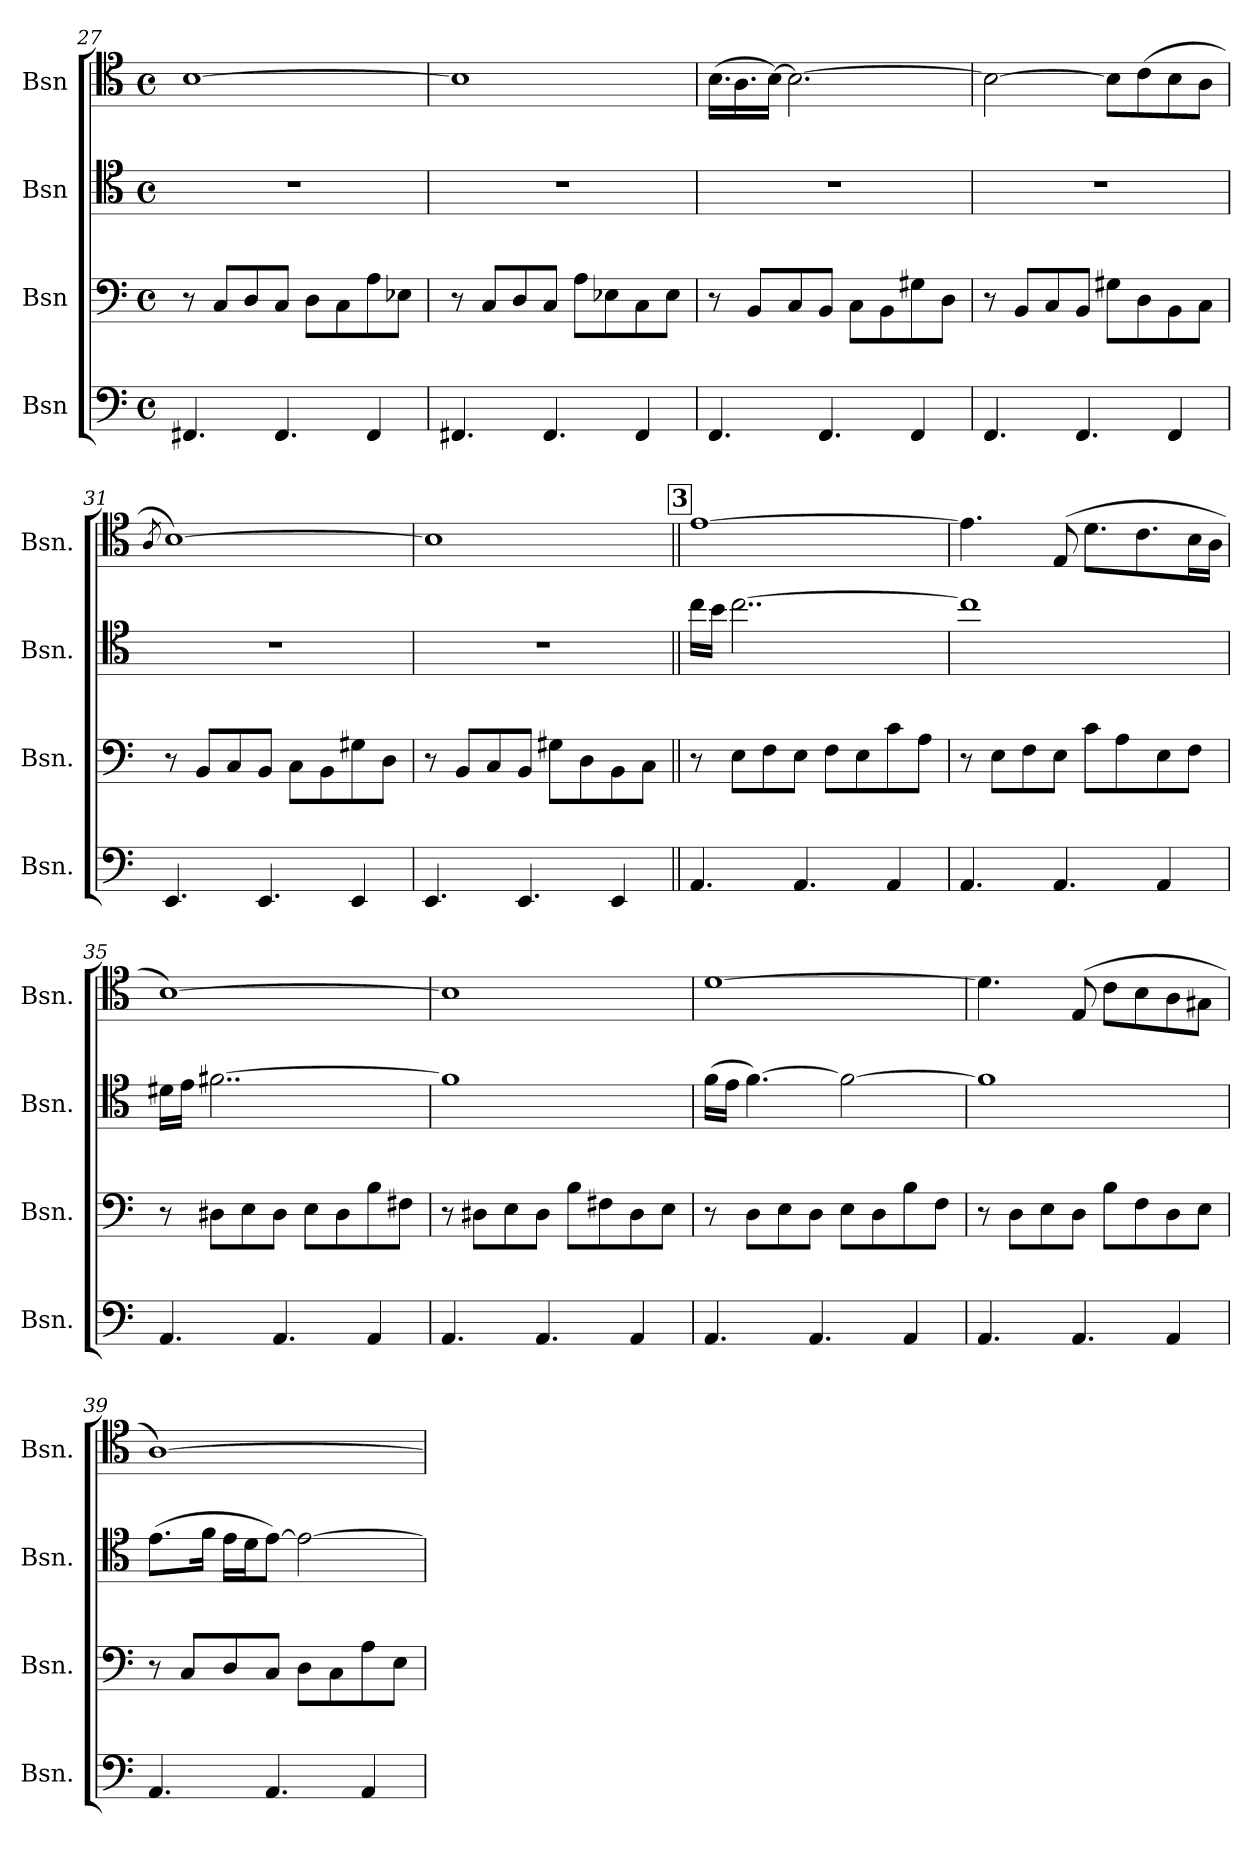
**kern	**kern	**kern	**kern
*part4	*part3	*part2	*part1
*staff4	*staff3	*staff2	*staff1
*I"Bsn	*I"Bsn	*I"Bsn	*I"Bsn
*I'Bsn.	*I'Bsn.	*I'Bsn.	*I'Bsn.
*clefF4	*clefF4	*clefC4	*clefC4
*k[]	*k[]	*k[]	*k[]
*M4/4	*M4/4	*M4/4	*M4/4
*met(c)	*met(c)	*met(c)	*met(c)
=27	=27	=27	=27
4.FF#X/	8r	1r	[1B
.	8C/L	.	.
.	8D/	.	.
4.FF#/	8C/J	.	.
.	8D\L	.	.
.	8C\	.	.
4FF#/	8A\	.	.
.	8E-X\J	.	.
!!LO:LB:g=z
=28	=28	=28	=28
4.FF#X/	8r	1r	1B]
.	8C/L	.	.
.	8D/	.	.
4.FF#/	8C/J	.	.
.	8A\L	.	.
.	8E-X\	.	.
4FF#/	8C\	.	.
.	8E-\J	.	.
=29	=29	=29	=29
4.FF/	8r	1r	(>16.B\LL
.	.	.	16.A\
.	8BB/L	.	.
.	.	.	[16B\JJ)
.	8C/	.	2.B\_
4.FF/	8BB/J	.	.
.	8C\L	.	.
.	8BB\	.	.
4FF/	8G#X\	.	.
.	8D\J	.	.
=30	=30	=30	=30
4.FF/	8r	1r	2B\_
.	8BB/L	.	.
.	8C/	.	.
4.FF/	8BB/J	.	.
.	8G#X\L	.	8B\L]
.	8D\	.	(>8c\
4FF/	8BB\	.	8B\
.	8C\J	.	8A\J
=31	=31	=31	=31
.	.	.	8qA/
4.EE/	8r	1r	[1B)
.	8BB/L	.	.
.	8C/	.	.
4.EE/	8BB/J	.	.
.	8C\L	.	.
.	8BB\	.	.
4EE/	8G#X\	.	.
.	8D\J	.	.
=32	=32	=32	=32
4.EE/	8r	1r	1B]
.	8BB/L	.	.
.	8C/	.	.
4.EE/	8BB/J	.	.
.	8G#X\L	.	.
.	8D\	.	.
4EE/	8BB\	.	.
.	8C\J	.	.
!!LO:REH:place=s1:a:B:fs=14:t=3
=33||	=33||	=33||	=33||
4.AA/	8r	16cc\LL	[1e
.	.	16b\JJ	.
.	8E\L	[2..cc\	.
.	8F\	.	.
4.AA/	8E\J	.	.
.	8F\L	.	.
.	8E\	.	.
4AA/	8c\	.	.
.	8A\J	.	.
!!LO:LB:g=z
=34	=34	=34	=34
4.AA/	8r	1cc]	4.e\]
.	8E\L	.	.
.	8F\	.	.
4.AA/	8E\J	.	(>8E/
.	8c\L	.	8.d\L
.	8A\	.	.
.	.	.	8.c\
4AA/	8E\	.	.
.	8F\J	.	16B\L
.	.	.	16A\JJ
=35	=35	=35	=35
4.AA/	8r	16d#X\LL	[1B)
.	.	16e\JJ	.
.	8D#X\L	[2..f#X\	.
.	8E\	.	.
4.AA/	8D#\J	.	.
.	8E\L	.	.
.	8D#\	.	.
4AA/	8B\	.	.
.	8F#X\J	.	.
=36	=36	=36	=36
4.AA/	8r	1f#]	1B]
.	8D#X\L	.	.
.	8E\	.	.
4.AA/	8D#\J	.	.
.	8B\L	.	.
.	8F#X\	.	.
4AA/	8D#\	.	.
.	8E\J	.	.
=37	=37	=37	=37
4.AA/	8r	(>16f\LL	[1d
.	.	16e\JJ	.
.	8D\L	[4.f\)	.
.	8E\	.	.
4.AA/	8D\J	.	.
.	8E\L	2f\_	.
.	8D\	.	.
4AA/	8B\	.	.
.	8F\J	.	.
=38	=38	=38	=38
4.AA/	8r	1f]	4.d\]
.	8D\L	.	.
.	8E\	.	.
4.AA/	8D\J	.	(>8E/
.	8B\L	.	8c\L
.	8F\	.	8B\
4AA/	8D\	.	8A\
.	8E\J	.	8G#X\J
=39	=39	=39	=39
4.AA/	8r	(>8.e\L	[1A)
.	8C/L	.	.
.	.	16f\Jk	.
.	8D/	16e\LL	.
.	.	16d\J	.
4.AA/	8C/J	[8e\J)	.
.	8D\L	2e\_	.
.	8C\	.	.
4AA/	8A\	.	.
.	8E\J	.	.
=	=	=	=
*-	*-	*-	*-
